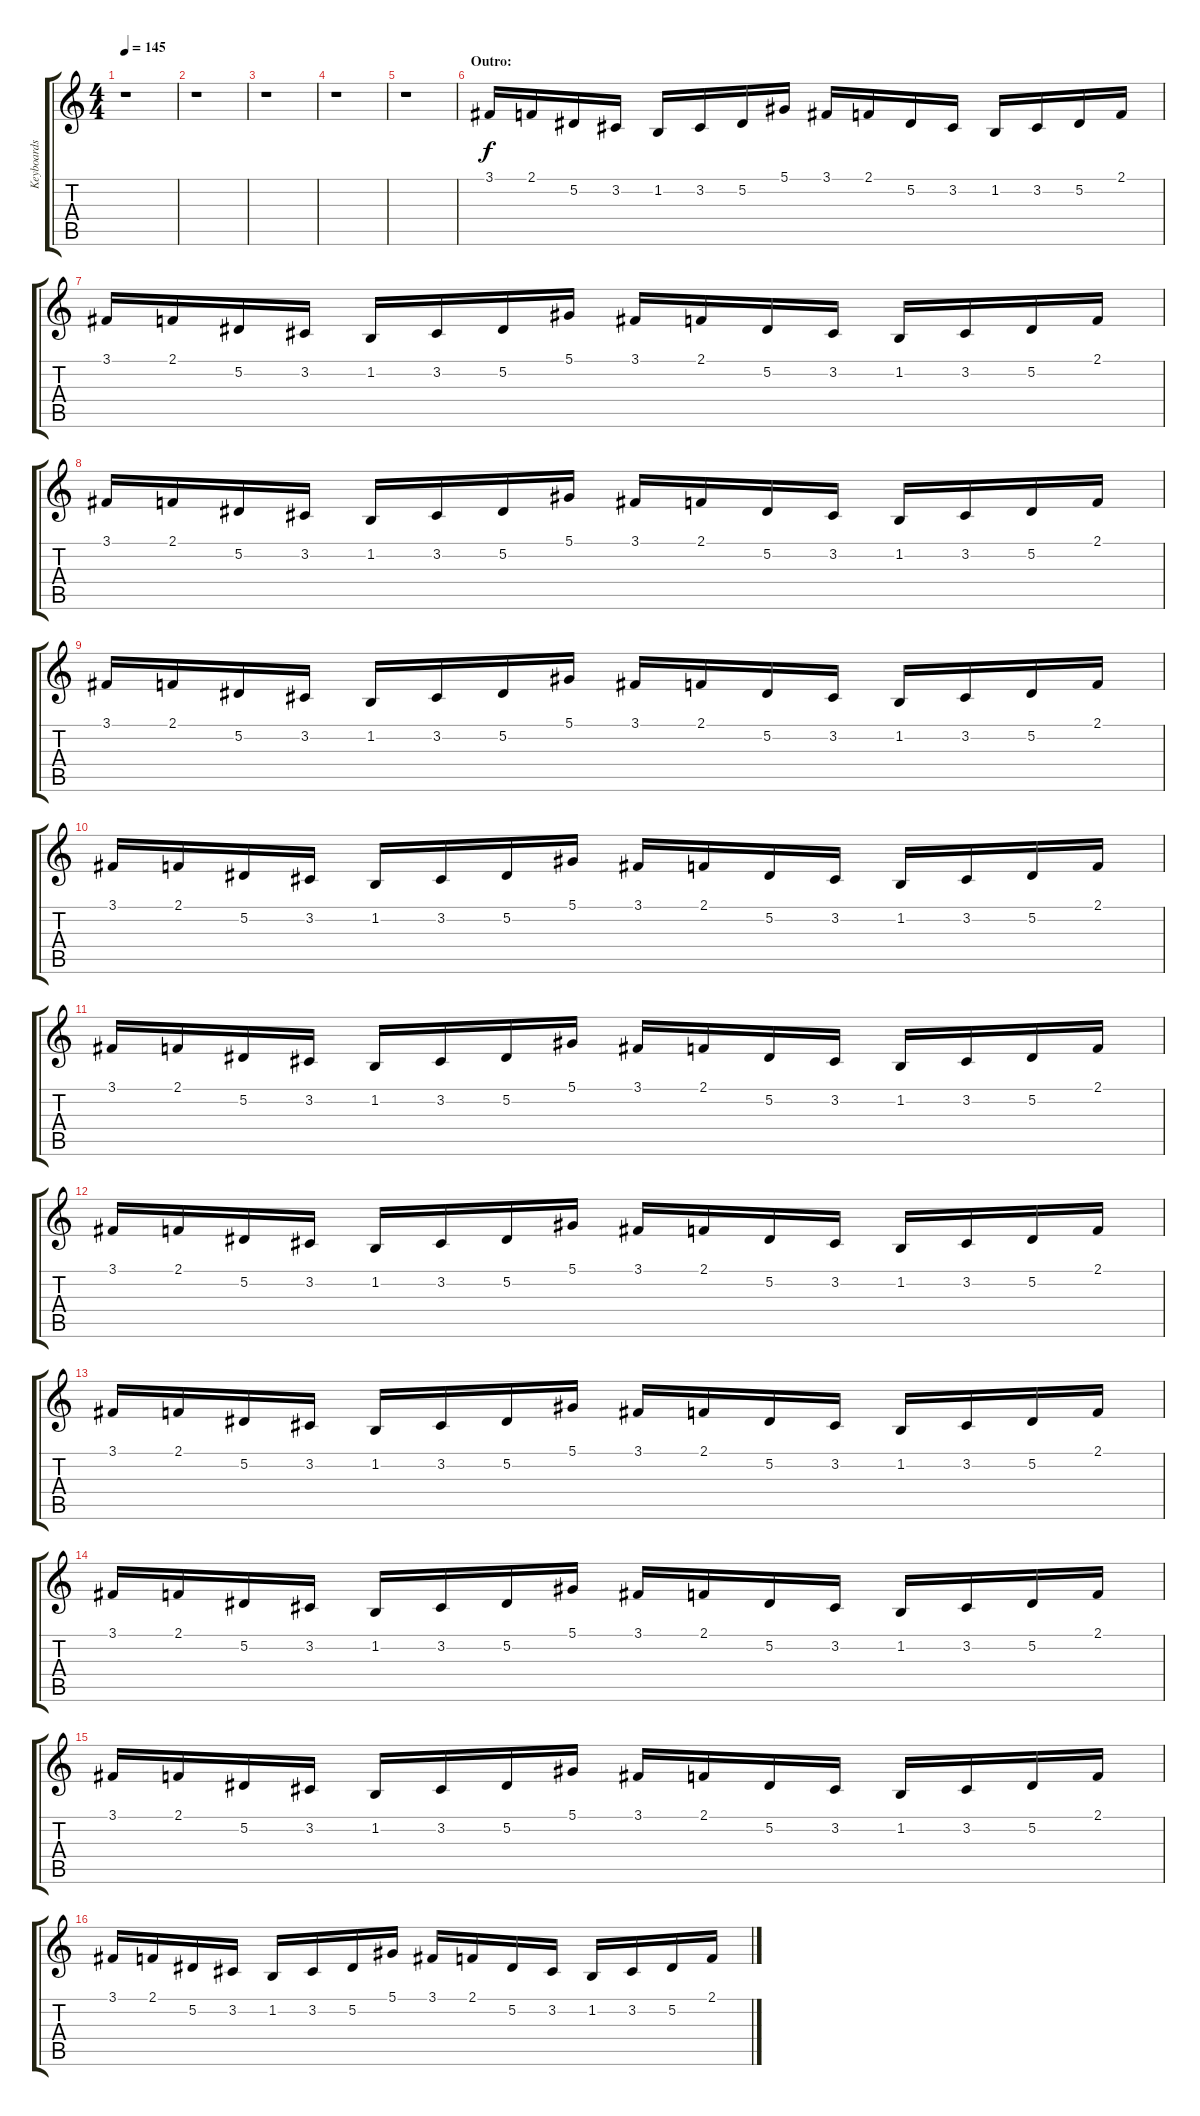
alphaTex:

\track ("Keyboards" "Keyboards") {instrument pad5bowed}
\staff {score tabs}
\tuning (Eb4 Bb3 Gb3 Db3 Ab2 Eb2) {hide}
\ts (4 4)
\tempo 145
\clef g2
\ks c
r.1{dy f} |
r.1 |
r.1 |
r.1 |
r.1 |
\section ("" "Outro:")
3.1.16{volume 12 instrument pad5bowed} 2.1.16 5.2.16 3.2.16 1.2.16 3.2.16 5.2.16 5.1.16 3.1.16 2.1.16 5.2.16 3.2.16 1.2.16 3.2.16 5.2.16 2.1.16 |
3.1.16 2.1.16 5.2.16 3.2.16 1.2.16 3.2.16 5.2.16 5.1.16 3.1.16 2.1.16 5.2.16 3.2.16 1.2.16 3.2.16 5.2.16 2.1.16 |
3.1.16 2.1.16 5.2.16 3.2.16 1.2.16 3.2.16 5.2.16 5.1.16 3.1.16 2.1.16 5.2.16 3.2.16 1.2.16 3.2.16 5.2.16 2.1.16 |
3.1.16 2.1.16 5.2.16 3.2.16 1.2.16 3.2.16 5.2.16 5.1.16 3.1.16 2.1.16 5.2.16 3.2.16 1.2.16 3.2.16 5.2.16 2.1.16 |
3.1.16 2.1.16 5.2.16 3.2.16 1.2.16 3.2.16 5.2.16 5.1.16 3.1.16 2.1.16 5.2.16 3.2.16 1.2.16 3.2.16 5.2.16 2.1.16 |
3.1.16 2.1.16 5.2.16 3.2.16 1.2.16 3.2.16 5.2.16 5.1.16 3.1.16 2.1.16 5.2.16 3.2.16 1.2.16 3.2.16 5.2.16 2.1.16 |
3.1.16{volume 8} 2.1.16 5.2.16 3.2.16 1.2.16 3.2.16 5.2.16 5.1.16 3.1.16 2.1.16 5.2.16 3.2.16 1.2.16 3.2.16 5.2.16 2.1.16 |
3.1.16 2.1.16 5.2.16 3.2.16 1.2.16 3.2.16 5.2.16 5.1.16 3.1.16 2.1.16 5.2.16 3.2.16 1.2.16 3.2.16 5.2.16 2.1.16 |
3.1.16 2.1.16 5.2.16 3.2.16 1.2.16 3.2.16 5.2.16 5.1.16 3.1.16 2.1.16 5.2.16 3.2.16 1.2.16 3.2.16 5.2.16 2.1.16 |
3.1.16 2.1.16 5.2.16 3.2.16 1.2.16 3.2.16 5.2.16 5.1.16 3.1.16 2.1.16 5.2.16 3.2.16 1.2.16 3.2.16 5.2.16 2.1.16 |
3.1.16{volume 4} 2.1.16 5.2.16 3.2.16 1.2.16 3.2.16 5.2.16 5.1.16 3.1.16 2.1.16 5.2.16 3.2.16 1.2.16 3.2.16 5.2.16 2.1.16
